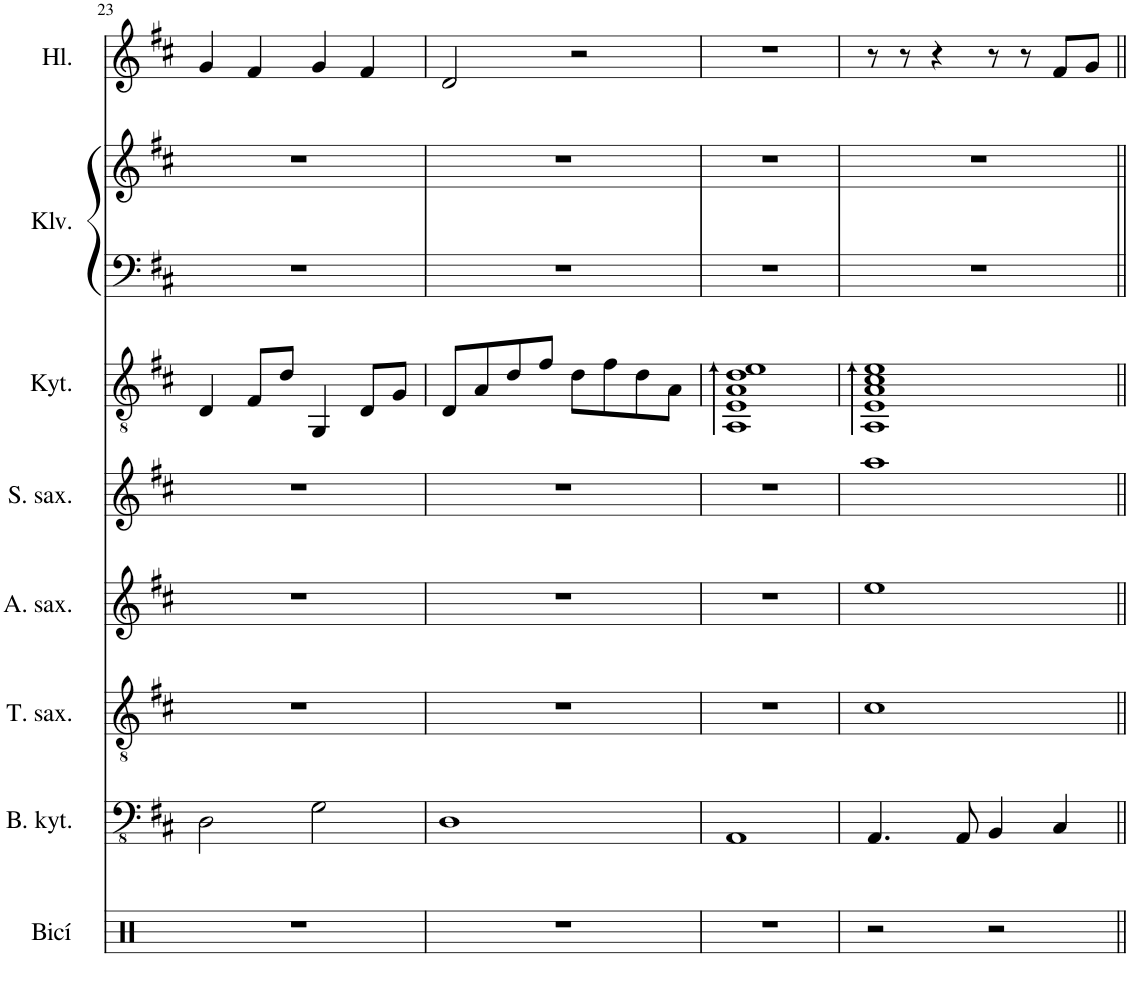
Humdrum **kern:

**kern	**kern	**kern	**kern	**kern	**kern	**kern	**kern	**kern
*part8	*part7	*part6	*part5	*part4	*part3	*part2	*part2	*part1
*staff9	*staff8	*staff7	*staff6	*staff5	*staff4	*staff3	*staff2	*staff1
*I"Bicí souprava	*I"Basová kytara	*I"Tenorový saxofon	*I"Altový saxofon	*I"Sopránový saxofon	*I"Akustická kytara	*I"Klavír	*	*I"Zpěv
*I'Bicí	*I'B. kyt.	*I'T. sax.	*I'A. sax.	*I'S. sax.	*I'Kyt.	*I'Klv.	*	*
!!LO:PB:g=z
*clefX	*clefFv4	*clefGv2	*clefG2	*clefG2	*clefGv2	*clefF4	*clefG2	*clefG2
*	*	*ITrd8c14	*	*ITrd1c2	*	*	*	*
*k[]	*k[f#c#]	*k[f#c#]	*k[f#c#]	*k[f#c#]	*k[f#c#]	*k[f#c#]	*k[f#c#]	*k[f#c#]
*M4/4	*M4/4	*M4/4	*M4/4	*M4/4	*M4/4	*M4/4	*M4/4	*M4/4
=23	=23	=23	=23	=23	=23	=23	=23	=23
1r	2DD\	1r	1r	1r	4D/	1r	1r	4g/
.	.	.	.	.	8F#/L	.	.	4f#/
.	.	.	.	.	8d/J	.	.	.
.	2GG\	.	.	.	4GG/	.	.	4g/
.	.	.	.	.	8D/L	.	.	4f#/
.	.	.	.	.	8G/J	.	.	.
=24	=24	=24	=24	=24	=24	=24	=24	=24
1r	1DD	1r	1r	1r	8D/L	1r	1r	2d/
.	.	.	.	.	8A/	.	.	.
.	.	.	.	.	8d/	.	.	.
.	.	.	.	.	8f#/J	.	.	.
.	.	.	.	.	8d\L	.	.	2r
.	.	.	.	.	8f#\	.	.	.
.	.	.	.	.	8d\	.	.	.
.	.	.	.	.	8A\J	.	.	.
=25	=25	=25	=25	=25	=25	=25	=25	=25
1r	1AAA	1r	1r	1r	1AA 1E 1A 1d 1e	1r	1r	1r
=26	=26	=26	=26	=26	=26	=26	=26	=26
2r	4.AAA/	1c#	1ee	1aa	1AA 1E 1A 1c# 1e	1r	1r	8r
.	.	.	.	.	.	.	.	8r
.	.	.	.	.	.	.	.	4r
.	8AAA/	.	.	.	.	.	.	.
2r	4BBB/	.	.	.	.	.	.	8r
.	.	.	.	.	.	.	.	8r
.	4CC#/	.	.	.	.	.	.	8f#/L
.	.	.	.	.	.	.	.	8g/J
=||	=||	=||	=||	=||	=||	=||	=||	=||
*-	*-	*-	*-	*-	*-	*-	*-	*-
